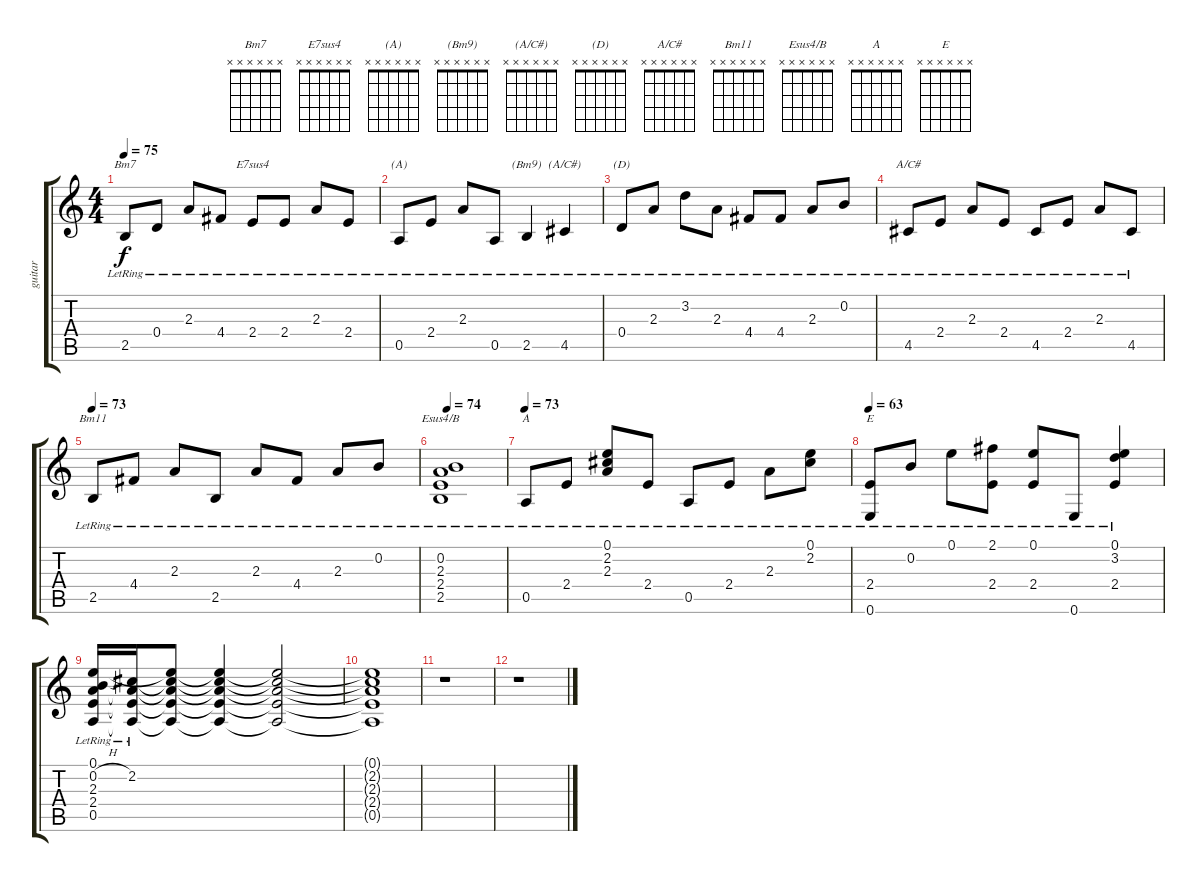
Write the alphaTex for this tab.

\track ("guitar" "guitar") {instrument electricguitarjazz}
\staff {score tabs}
\tuning (E4 B3 G3 D3 A2 E2) {hide}
\chord ("Bm7" x x x x x x)
\chord ("E7sus4" x x x x x x)
\chord ("(A)" x x x x x x)
\chord ("(Bm9)" x x x x x x)
\chord ("(A/C#)" x x x x x x)
\chord ("(D)" x x x x x x)
\chord ("A/C#" x x x x x x)
\chord ("Bm11" x x x x x x)
\chord ("Esus4/B" x x x x x x)
\chord ("A" x x x x x x)
\chord ("E" x x x x x x)
\ts (4 4)
\tempo 75
\clef g2
\ks c
2.5{lr}.8{ch "Bm7" dy f} 0.4{lr}.8 2.3{lr}.8 4.4{lr}.8 2.4{lr}.8{ch "E7sus4"} 2.4{lr}.8 2.3{lr}.8 2.4{lr}.8 |
0.5{lr}.8{ch "(A)"} 2.4{lr}.8 2.3{lr}.8 0.5{lr}.8 2.5{lr}.4{ch "(Bm9)"} 4.5{lr}.4{ch "(A/C#)"} |
0.4{lr}.8{ch "(D)"} 2.3{lr}.8 3.2{lr}.8 2.3{lr}.8 4.4{lr}.8 4.4{lr}.8 2.3{lr}.8 0.2{lr}.8 |
4.5{lr}.8{ch "A/C#"} 2.4{lr}.8 2.3{lr}.8 2.4{lr}.8 4.5{lr}.8 2.4{lr}.8 2.3{lr}.8 4.5{lr}.8 |
\tempo 73
2.5{lr}.8{ch "Bm11"} 4.4{lr}.8 2.3{lr}.8 2.5{lr}.8 2.3{lr}.8 4.4{lr}.8 2.3{lr}.8 0.2{lr}.8 |
\tempo 74
(0.2{lr} 2.3{lr} 2.4{lr} 2.5{lr}).1{ch "Esus4/B"} |
\tempo 73
0.5{lr}.8{ch "A"} 2.4{lr}.8 (0.1{lr} 2.2{lr} 2.3{lr}).8 2.4{lr}.8 0.5{lr}.8 2.4{lr}.8 2.3{lr}.8 (0.1{lr} 2.2{lr}).8 |
\tempo 63
(2.4{lr} 0.6{lr}).8{ch "E"} 0.2{lr}.8 0.1{lr}.8 (2.1{lr} 2.4{lr}).8 (0.1{lr} 2.4{lr}).8 0.6{lr}.8 (0.1{lr} 3.2{lr} 2.4{lr}).4 |
(0.1{lr} 0.2{h} 2.3{lr} 2.4{lr} 0.5{lr}).16 (2.2{lr} 2.3{t} 2.4{t} 0.5{t}).16 (0.1{t} 2.2{t} 2.3{t} 2.4{t} 0.5{t}).8 (0.1{t} 2.2{t} 2.3{t} 2.4{t} 0.5{t}).4 (0.1{t} 2.2{t} 2.3{t} 2.4{t} 0.5{t}).2 |
(0.1{t} 2.2{t} 2.3{t} 2.4{t} 0.5{t}).1 |
r.1 |
r.1
